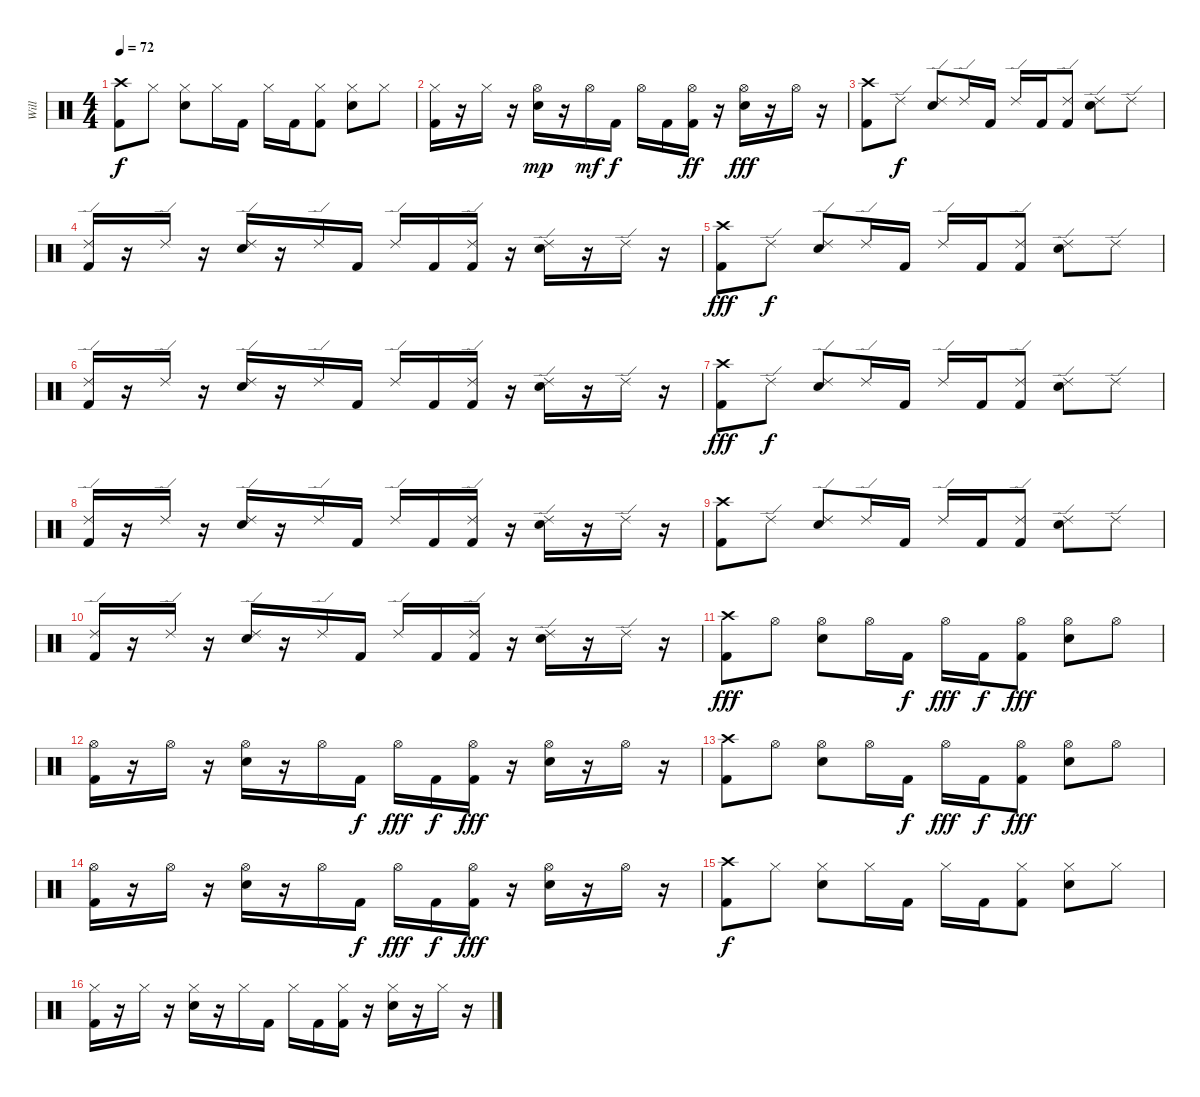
\track ("Will" "Will") {instrument percussion}
\staff {score}
\articulation defaults
\ts (4 4)
\tempo 72
\clef neutral
\ks c
("Crash high (hit)" "Kick (hit) 2").8{dy f} "Hi-Hat (closed)".8 ("Hi-Hat (closed)" "Snare (hit) 2").8 "Hi-Hat (closed)".16 "Kick (hit) 2".16 "Hi-Hat (closed)".16 "Kick (hit) 2".16 ("Hi-Hat (closed)" "Kick (hit) 2").8 ("Hi-Hat (closed)" "Snare (hit) 2").8 "Hi-Hat (closed)".8 |
("Hi-Hat (closed)" "Kick (hit) 2").16 r.16 "Hi-Hat (closed)".16 r.16 ("Hi-Hat (open)" "Snare (hit) 2").16{dy mp} r.16 "Hi-Hat (open)".16{dy mf} "Kick (hit) 2".16{dy f} "Hi-Hat (open)".16 "Kick (hit) 2".16 ("Hi-Hat (open)" "Kick (hit) 2").16{dy ff} r.16 ("Hi-Hat (open)" "Snare (hit) 2").16{dy fff} r.16 "Hi-Hat (open)".16 r.16 |
("Crash high (hit)" "Kick (hit) 2").8 "Ride (edge) 2".8{dy f} ("Ride (edge) 2" "Snare (hit) 2").8 "Ride (edge) 2".16 "Kick (hit) 2".16 "Ride (edge) 2".16 "Kick (hit) 2".16 ("Ride (edge) 2" "Kick (hit) 2").8 ("Ride (edge) 2" "Snare (hit) 2").8 "Ride (edge) 2".8 |
("Ride (edge) 2" "Kick (hit) 2").16 r.16 "Ride (edge) 2".16 r.16 ("Ride (edge) 2" "Snare (hit) 2").16 r.16 "Ride (edge) 2".16 "Kick (hit) 2".16 "Ride (edge) 2".16 "Kick (hit) 2".16 ("Ride (edge) 2" "Kick (hit) 2").16 r.16 ("Ride (edge) 2" "Snare (hit) 2").16 r.16 "Ride (edge) 2".16 r.16 |
("Crash high (hit)" "Kick (hit) 2").8{dy fff} "Ride (edge) 2".8{dy f} ("Ride (edge) 2" "Snare (hit) 2").8 "Ride (edge) 2".16 "Kick (hit) 2".16 "Ride (edge) 2".16 "Kick (hit) 2".16 ("Ride (edge) 2" "Kick (hit) 2").8 ("Ride (edge) 2" "Snare (hit) 2").8 "Ride (edge) 2".8 |
("Ride (edge) 2" "Kick (hit) 2").16 r.16 "Ride (edge) 2".16 r.16 ("Ride (edge) 2" "Snare (hit) 2").16 r.16 "Ride (edge) 2".16 "Kick (hit) 2".16 "Ride (edge) 2".16 "Kick (hit) 2".16 ("Ride (edge) 2" "Kick (hit) 2").16 r.16 ("Ride (edge) 2" "Snare (hit) 2").16 r.16 "Ride (edge) 2".16 r.16 |
("Crash high (hit)" "Kick (hit) 2").8{dy fff} "Ride (edge) 2".8{dy f} ("Ride (edge) 2" "Snare (hit) 2").8 "Ride (edge) 2".16 "Kick (hit) 2".16 "Ride (edge) 2".16 "Kick (hit) 2".16 ("Ride (edge) 2" "Kick (hit) 2").8 ("Ride (edge) 2" "Snare (hit) 2").8 "Ride (edge) 2".8 |
("Ride (edge) 2" "Kick (hit) 2").16 r.16 "Ride (edge) 2".16 r.16 ("Ride (edge) 2" "Snare (hit) 2").16 r.16 "Ride (edge) 2".16 "Kick (hit) 2".16 "Ride (edge) 2".16 "Kick (hit) 2".16 ("Ride (edge) 2" "Kick (hit) 2").16 r.16 ("Ride (edge) 2" "Snare (hit) 2").16 r.16 "Ride (edge) 2".16 r.16 |
("Crash high (hit)" "Kick (hit) 2").8 "Ride (edge) 2".8 ("Ride (edge) 2" "Snare (hit) 2").8 "Ride (edge) 2".16 "Kick (hit) 2".16 "Ride (edge) 2".16 "Kick (hit) 2".16 ("Ride (edge) 2" "Kick (hit) 2").8 ("Ride (edge) 2" "Snare (hit) 2").8 "Ride (edge) 2".8 |
("Ride (edge) 2" "Kick (hit) 2").16 r.16 "Ride (edge) 2".16 r.16 ("Ride (edge) 2" "Snare (hit) 2").16 r.16 "Ride (edge) 2".16 "Kick (hit) 2".16 "Ride (edge) 2".16 "Kick (hit) 2".16 ("Ride (edge) 2" "Kick (hit) 2").16 r.16 ("Ride (edge) 2" "Snare (hit) 2").16 r.16 "Ride (edge) 2".16 r.16 |
("Crash high (hit)" "Kick (hit) 2").8{dy fff} "Hi-Hat (open)".8 ("Hi-Hat (open)" "Snare (hit) 2").8 "Hi-Hat (open)".16 "Kick (hit) 2".16{dy f} "Hi-Hat (open)".16{dy fff} "Kick (hit) 2".16{dy f} ("Hi-Hat (open)" "Kick (hit) 2").8{dy fff} ("Hi-Hat (open)" "Snare (hit) 2").8 "Hi-Hat (open)".8 |
("Hi-Hat (open)" "Kick (hit) 2").16 r.16 "Hi-Hat (open)".16 r.16 ("Hi-Hat (open)" "Snare (hit) 2").16 r.16 "Hi-Hat (open)".16 "Kick (hit) 2".16{dy f} "Hi-Hat (open)".16{dy fff} "Kick (hit) 2".16{dy f} ("Hi-Hat (open)" "Kick (hit) 2").16{dy fff} r.16 ("Hi-Hat (open)" "Snare (hit) 2").16 r.16 "Hi-Hat (open)".16 r.16 |
("Crash high (hit)" "Kick (hit) 2").8 "Hi-Hat (open)".8 ("Hi-Hat (open)" "Snare (hit) 2").8 "Hi-Hat (open)".16 "Kick (hit) 2".16{dy f} "Hi-Hat (open)".16{dy fff} "Kick (hit) 2".16{dy f} ("Hi-Hat (open)" "Kick (hit) 2").8{dy fff} ("Hi-Hat (open)" "Snare (hit) 2").8 "Hi-Hat (open)".8 |
("Hi-Hat (open)" "Kick (hit) 2").16 r.16 "Hi-Hat (open)".16 r.16 ("Hi-Hat (open)" "Snare (hit) 2").16 r.16 "Hi-Hat (open)".16 "Kick (hit) 2".16{dy f} "Hi-Hat (open)".16{dy fff} "Kick (hit) 2".16{dy f} ("Hi-Hat (open)" "Kick (hit) 2").16{dy fff} r.16 ("Hi-Hat (open)" "Snare (hit) 2").16 r.16 "Hi-Hat (open)".16 r.16 |
("Crash high (hit)" "Kick (hit) 2").8{dy f} "Hi-Hat (closed)".8 ("Hi-Hat (closed)" "Snare (hit) 2").8 "Hi-Hat (closed)".16 "Kick (hit) 2".16 "Hi-Hat (closed)".16 "Kick (hit) 2".16 ("Hi-Hat (closed)" "Kick (hit) 2").8 ("Hi-Hat (closed)" "Snare (hit) 2").8 "Hi-Hat (closed)".8 |
("Hi-Hat (closed)" "Kick (hit) 2").16 r.16 "Hi-Hat (closed)".16 r.16 ("Hi-Hat (closed)" "Snare (hit) 2").16 r.16 "Hi-Hat (closed)".16 "Kick (hit) 2".16 "Hi-Hat (closed)".16 "Kick (hit) 2".16 ("Hi-Hat (closed)" "Kick (hit) 2").16 r.16 ("Hi-Hat (closed)" "Snare (hit) 2").16 r.16 "Hi-Hat (closed)".16 r.16
